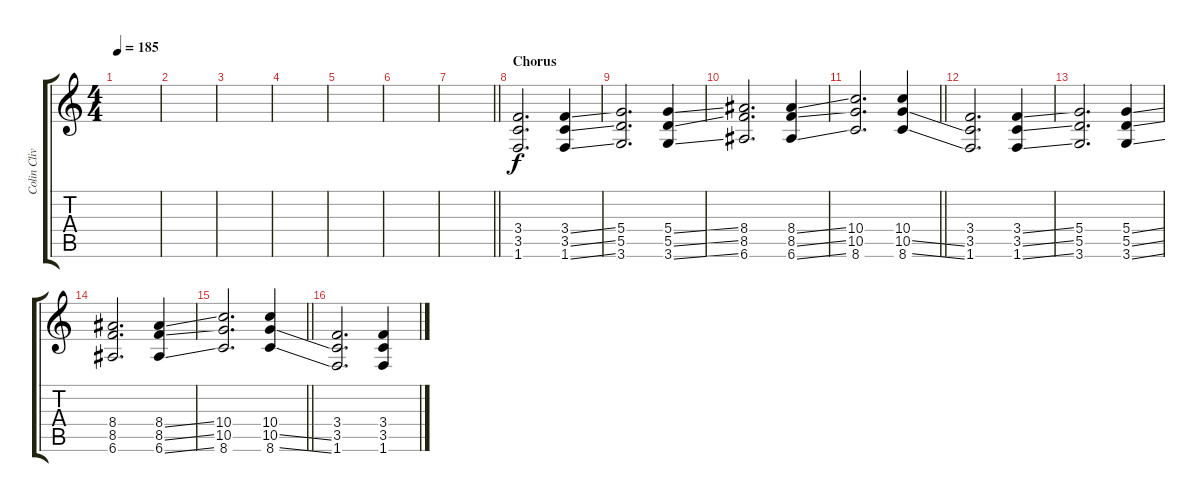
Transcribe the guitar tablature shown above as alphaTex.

\track ("Colin Clive (Distortion Guitar)" "Colin Cliv") {instrument overdrivenguitar}
\staff {score tabs}
\tuning (E4 B3 G3 D3 A2 E2) {hide}
\ts (4 4)
\tempo 185
\clef g2
\ks c
|
|
|
|
|
|
\barLineRight lightlight
|
\section ("" "Chorus")
(3.4 3.5 1.6).2{d} (3.4{ss} 3.5{ss} 1.6{ss}).4 |
(5.4 5.5 3.6).2{d} (5.4{ss} 5.5{ss} 3.6{ss}).4 |
(8.4 8.5 6.6).2{d} (8.4{ss} 8.5{ss} 6.6{ss}).4 |
\barLineRight lightlight
(10.4 10.5 8.6).2{d} (10.4 10.5{ss} 8.6{ss}).4 |
(3.4 3.5 1.6).2{d} (3.4{ss} 3.5{ss} 1.6{ss}).4 |
(5.4 5.5 3.6).2{d} (5.4{ss} 5.5{ss} 3.6{ss}).4 |
(8.4 8.5 6.6).2{d} (8.4{ss} 8.5{ss} 6.6{ss}).4 |
\barLineRight lightlight
(10.4 10.5 8.6).2{d} (10.4 10.5{ss} 8.6{ss}).4 |
(3.4 3.5 1.6).2{d} (3.4{ss} 3.5{ss} 1.6{ss}).4
